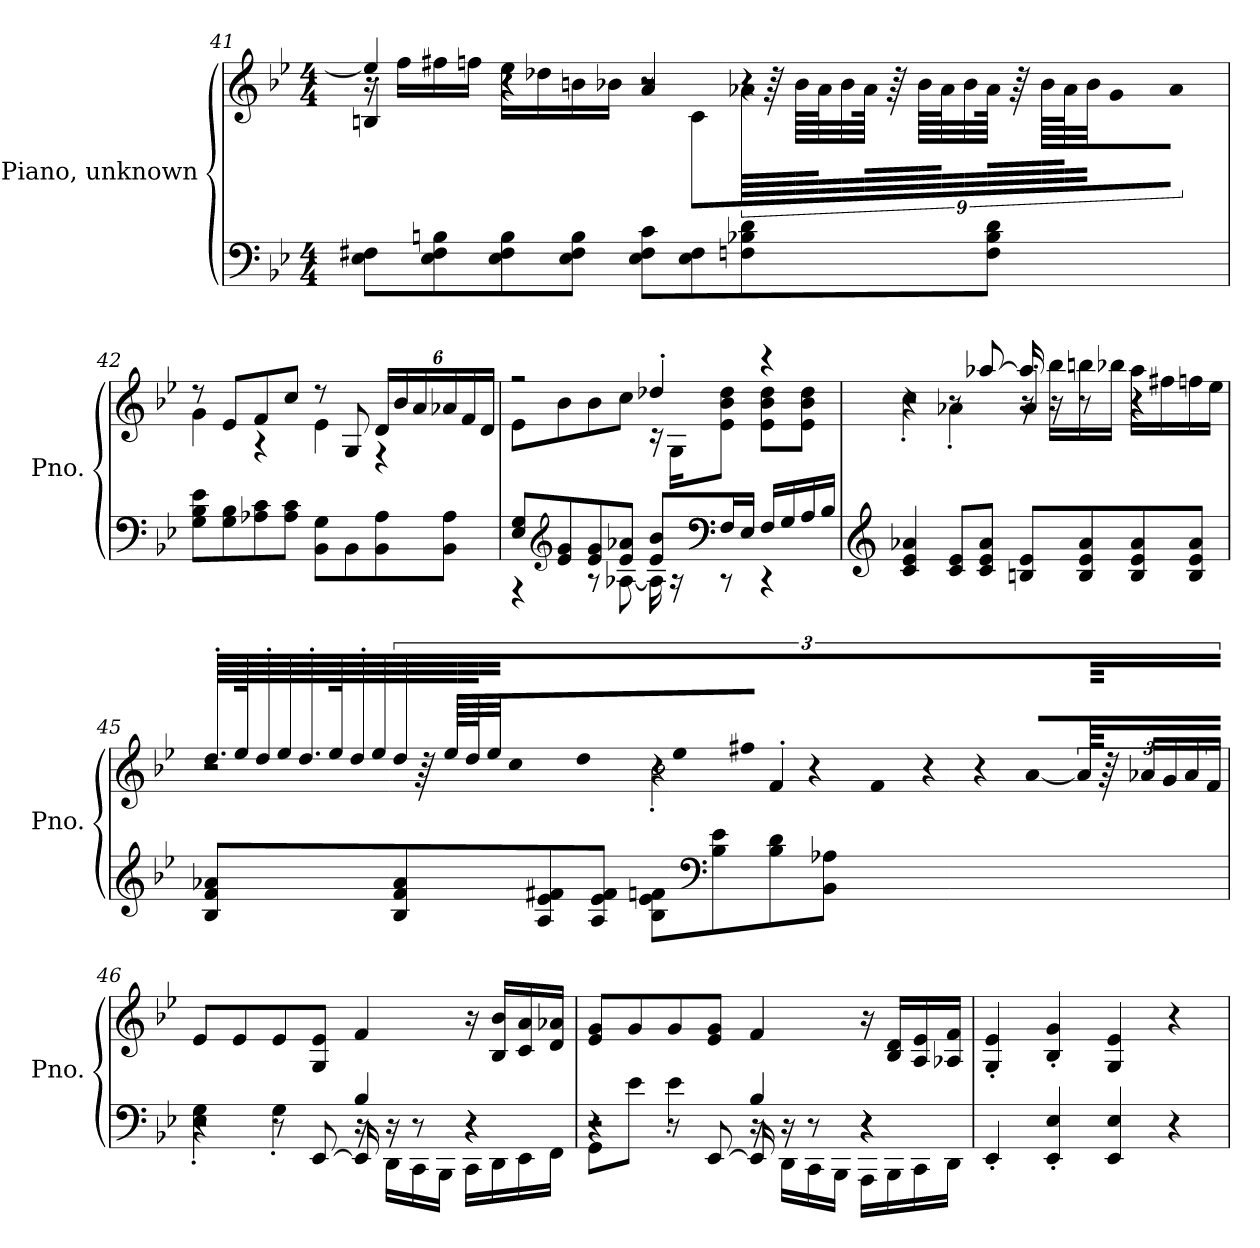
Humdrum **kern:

**kern	**kern
*part1	*part1
*staff2	*staff1
*I"Piano, unknown	*
*I'Pno.	*
!!LO:LB:g=z
*clefF4	*clefG2
*k[b-e-]	*k[b-e-]
*M4/4	*M4/4
=41	=41
*	*^
*	*	*^
8E-\ 8F#X\L	4ee-/]	16r	4Bn'/
.	.	16ff\LL	.
8E-\ 8F#\ 8Bn\	.	16ff#X\	.
.	.	16ffn\JJ	.
8E-\ 8F#\ 8B\	4r	16ee-\LL	4r
.	.	16dd-X\	.
8E-\ 8F#\ 8B\J	.	16bn\	.
.	.	16b-X\JJ	.
8E-\ 8F#\ 8c\L	4a/	8r	2r
8E-\ 8F#\	.	8c\L	.
8Fn\ 8B-X\ 8d\	4r	96a-X\Jkkk	.
.	.	96r	.
.	.	96b-\LLLL	.
*	*	*Xbrackettup	*
.	.	96a-\J	.
.	.	48b-\	.
*	*	*brackettup	*
.	.	96a-\JJJk	.
.	.	96r	.
.	.	96b-\LLLL	.
*	*	*Xbrackettup	*
.	.	96a-\J	.
.	.	48b-\	.
*	*	*brackettup	*
8F\ 8B-\ 8d\J	.	96a-\JJJk	.
.	.	96r	.
.	.	96b-\LLLL	.
*	*	*Xbrackettup	*
.	.	96a-\J	.
.	.	48b-\	.
.	.	32g\	.
.	.	32a-\JJJ	.
*	*	*v	*v
!!LO:LB:g=z
=42	=42	=42
8G\ 8B-\ 8e-\L	8r	4g\
8G\ 8B-\	8e-/L	.
8A-X\ 8c\	8f/	4r
8A-\ 8c\J	8cc/J	.
8BB-\ 8G\L	8r	4e-\
8BB-\	8G/	.
8BB-\ 8A-\	24d/LL	4r
.	24b-/	.
.	24a/	.
8BB-\ 8A-\J	24a-X/	.
.	24f/	.
.	24d/JJ	.
=43	=43	=43
*^	*	*
8E-/ 8G/L	4r	2r	8e-\L
*clefG2	*	*	*
8e-/ 8g/	.	.	8b-\
8e-/ 8g/	8r	.	8b-\
8e-/ 8a-X/J	[8A-X\	.	8cc\J
8e-/ 8b-/L	16A-\]	4dd-X'/	16r
.	16r	.	16G\KL
*clefF4	*	*	*
16F/L	8r	.	8e-\ 8b-\ 8dd-\J
16E-/JJ	.	.	.
16F/LL	4r	4r	8e-\ 8b-\ 8dd-\L
16G/	.	.	.
16A-/	.	.	8e-\ 8b-\ 8dd-\J
16B-/JJ	.	.	.
*v	*v	*	*
*	*v	*v
!!LO:LB:g=z
=44	=44
*clefG2	*
*	*^
*	*	*^
4c/ 4e-/ 4a-X/	4r	4cc'\	2r
8c/ 8e-/L	8r	4a-X'\	.
8c/ 8e-/ 8a-/J	[8aa-X/	.	.
8Bn/ 8e-/L	16aa-/]	16r	4a-'/
.	16r	16bb-\LL	.
8B/ 8e-/ 8a-/	8r	16bbn\	.
.	.	16bb-X\JJ	.
8B/ 8e-/ 8a-/	4r	16aa-\LL	4r
.	.	16ff#X\	.
8B/ 8e-/ 8a-/J	.	16ffn\	.
.	.	16ee-\JJ	.
!!LO:PB:g=z	!!	!!
=45	=45	=45	=45
8B-/ 8f/ 8a-X/L	64.dd'/LLLL	2r	2r
.	128ee-/K	.	.
.	64dd'/	.	.
.	64ee-/	.	.
.	64.dd'/	.	.
.	128ee-/K	.	.
.	64dd'/	.	.
.	64ee-/	.	.
*	*brackettup	*	*
8B-/ 8f/ 8a-/	96dd/JJJJ	.	.
.	96r	.	.
.	96ee-/LLLL	.	.
*	*Xbrackettup	*	*
.	96dd/J	.	.
.	48ee-/	.	.
.	32cc/	.	.
.	32dd/JJ	.	.
8A/ 8e-/ 8f#X/	8ee-/	.	.
8A/ 8e-/ 8f#/J	8ff#X/J	.	.
8B-\ 8e-\ 8fn\L	8r	2b-'\	4r
*clefF4	*	*	*
8B-\ 8e-\	8f/	.	.
8B-\ 8d\	32r	.	4f'/
.	64r	.	.
.	[64a/LLLL	.	.
*	*brackettup	*	*
.	96a/JJJJ]	.	.
.	96r	.	.
.	24a-X/LL	.	.
*	*Xbrackettup	*	*
8BB-\ 8A-X\J	24g/	.	.
.	24a-/	.	.
.	24f/JJ	.	.
*	*v	*v	*v
!!LO:LB:g=z
=46	=46
*^	*
*	*^	*
2r	4E-\' 4G\'	4r	8e-/L
.	.	.	8e-/
.	4G'\	8r	8e-/
.	.	[8EE-/	8G/ 8e-/J
4B-/	16r	16EE-/]	4f/
.	16DD\LL	16r	.
.	16CC\	8r	.
.	16BBB-\JJ	.	.
4r	16CC\LL	4r	16r
.	16DD\	.	16B-/ 16b-/LL
.	16EE-\	.	16c/ 16a/
.	16FF\JJ	.	16d/ 16a-X/JJ
=47	=47	=47	=47
2r	8GG\L	4r	8e-/ 8g/L
.	8e-\J	.	8g/
.	4e-'\	8r	8g/
.	.	[8EE-/	8e-/ 8g/J
4B-/	16r	16EE-/]	4f/
.	16DD\LL	16r	.
.	16CC\	8r	.
.	16BBB-\JJ	.	.
4r	16AAA\LL	4r	16r
.	16BBB-\	.	16B-/ 16d/LL
.	16CC\	.	16A/ 16e-/
.	16DD\JJ	.	16A-X/ 16f/JJ
*v	*v	*v	*
=48	=48
4EE-'/	4G/' 4e-/'
4EE-/' 4E-/'	4B-/' 4g/'
4EE-/ 4E-/	4G/ 4e-/
4r	4r
=	=
*-	*-
